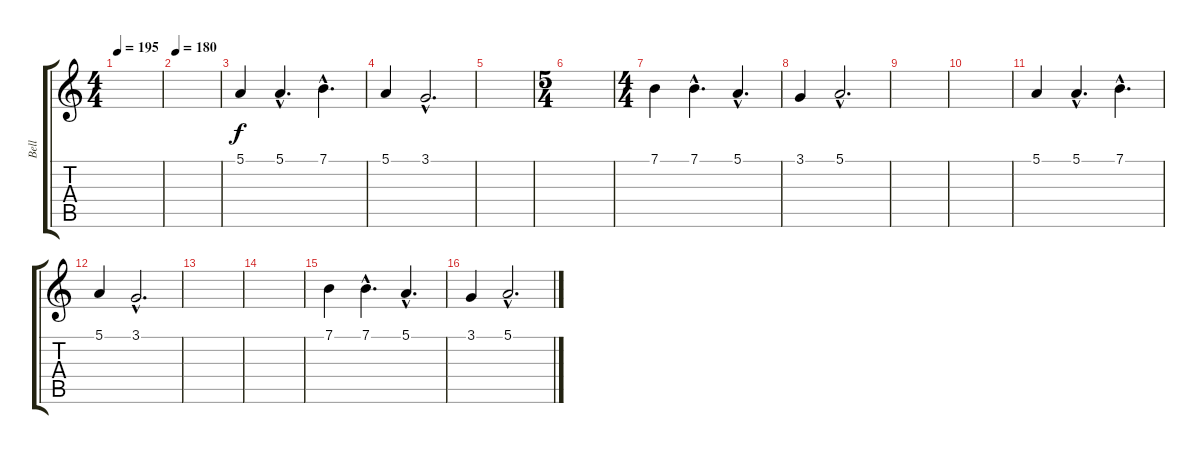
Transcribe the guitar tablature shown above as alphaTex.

\track ("Bell" "Bell") {instrument vibraphone}
\staff {score tabs}
\tuning (E4 B3 G3 D3 A2 E2) {hide}
\ts (4 4)
\tempo 195
\clef g2
\ks c
|
\tempo 180
|
5.1.4 5.1{hac}.4{d} 7.1{hac}.4{d} |
5.1.4 3.1{hac}.2{d} |
|
\ts (5 4)
|
\ts (4 4)
7.1.4 7.1{hac}.4{d} 5.1{hac}.4{d} |
3.1.4 5.1{hac}.2{d} |
|
|
5.1.4 5.1{hac}.4{d} 7.1{hac}.4{d} |
5.1.4 3.1{hac}.2{d} |
|
|
7.1.4 7.1{hac}.4{d} 5.1{hac}.4{d} |
3.1.4 5.1{hac}.2{d}
